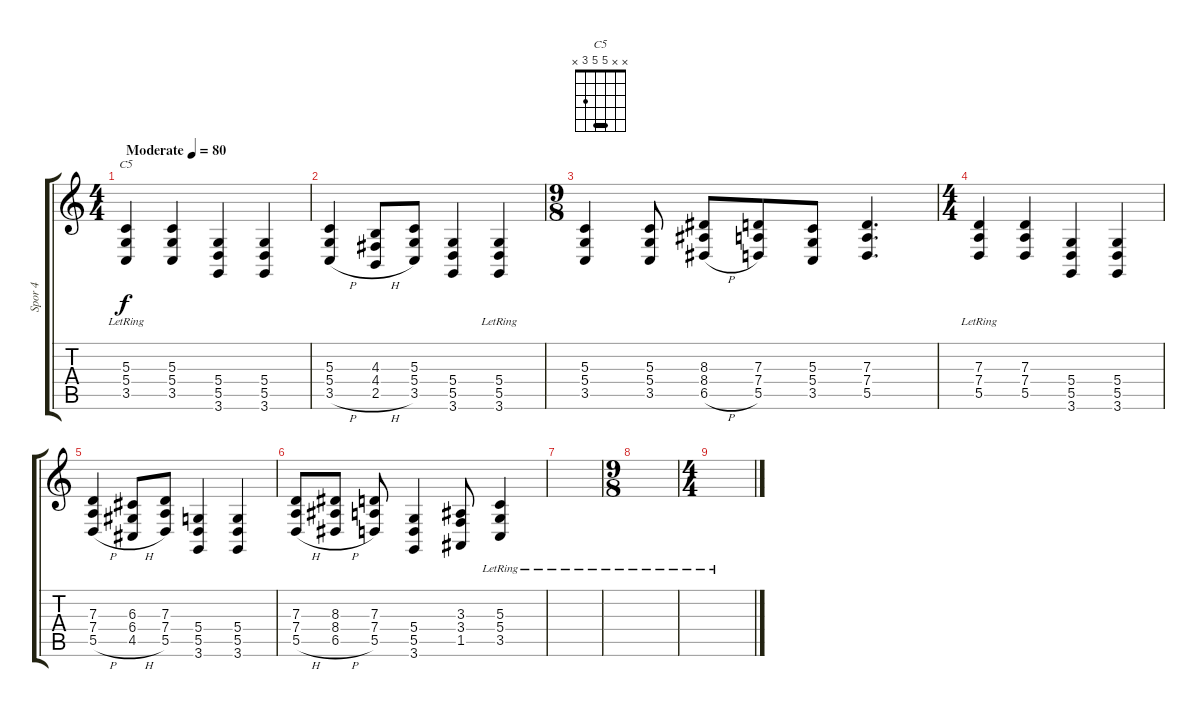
\track ("Spor 4" "Spor 4") {instrument reedorgan}
\staff {score tabs}
\tuning (E4 B3 G3 D3 A2 E2) {hide}
\chord ("C5" x x 5 5 3 x) {barre 5}
\ts (4 4)
\tempo (80 "Moderate")
\clef g2
\ks c
(5.3 5.4 3.5{lr}).4{ch "C5" dy f instrument reedorgan} (5.3 5.4 3.5).4 (5.4 5.5 3.6).4 (5.4 5.5 3.6).4 |
(5.3 5.4 3.5{h}).4 (4.3 4.4 2.5{h}).8 (5.3 5.4 3.5).8 (5.4 5.5 3.6).4 (5.4 5.5 3.6{lr}).4 |
\ts (9 8)
(5.3 5.4 3.5).4 (5.3 5.4 3.5).8 (8.3 8.4 6.5{h}).8 (7.3 7.4 5.5).8 (5.3 5.4 3.5).8 (7.3 7.4 5.5).4{d} |
\ts (4 4)
(7.3 7.4 5.5{lr}).4 (7.3 7.4 5.5).4 (5.4 5.5 3.6).4 (5.4 5.5 3.6).4 |
(7.3 7.4 5.5{h}).4 (6.3 6.4 4.5{h}).8 (7.3 7.4 5.5).8 (5.4 5.5 3.6).4 (5.4 5.5 3.6).4 |
(7.3 7.4 5.5{h}).8 (8.3 8.4 6.5{h}).8 (7.3 7.4 5.5).8 (5.4 5.5 3.6).4 (3.3 3.4 1.5).8 (5.3 5.4 3.5{lr}).4 |
|
\ts (9 8)
|
\ts (4 4)
